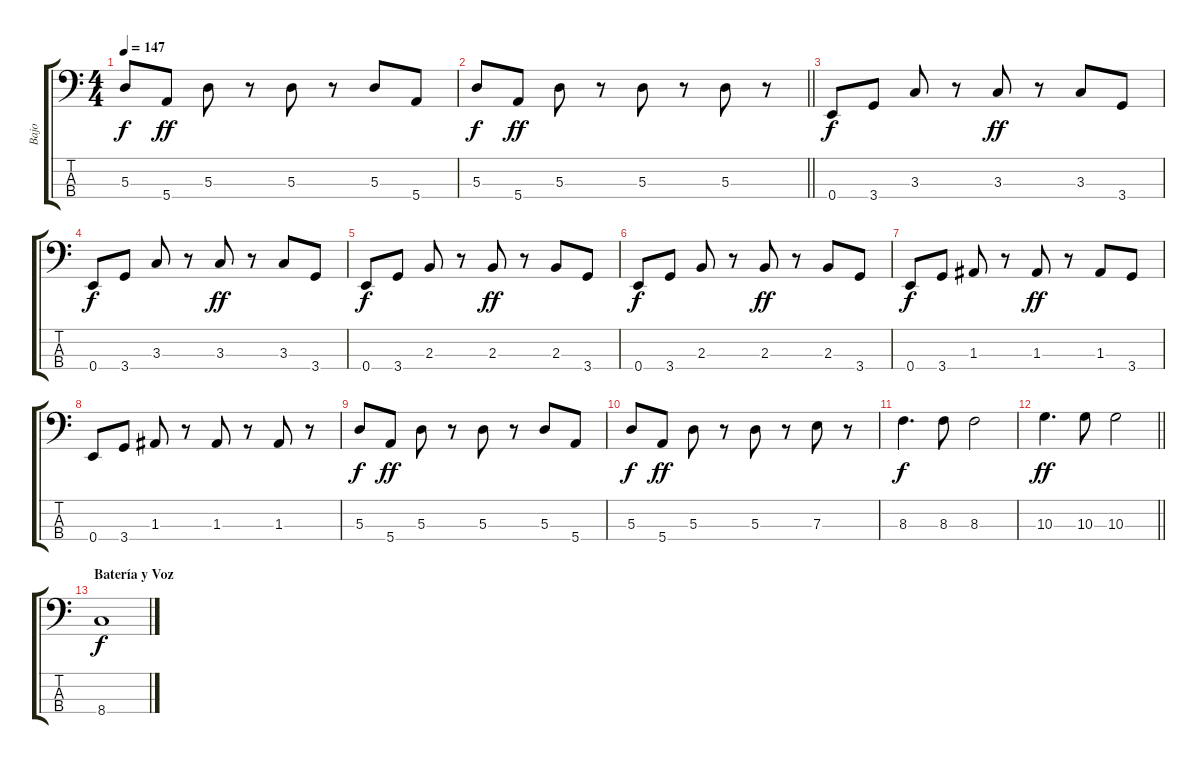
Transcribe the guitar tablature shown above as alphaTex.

\track ("Bajo" "Bajo") {instrument electricbasspick}
\staff {score tabs}
\tuning (G2 D2 A1 E1) {hide}
\ts (4 4)
\tempo 147
\clef f4
\ks c
5.3.8{dy f} 5.4.8{dy ff} 5.3.8 r.8 5.3.8 r.8 5.3.8 5.4.8 |
\barLineRight lightlight
5.3.8{dy f} 5.4.8{dy ff} 5.3.8 r.8 5.3.8 r.8 5.3.8 r.8 |
0.4.8{dy f} 3.4.8 3.3.8 r.8 3.3.8{dy ff} r.8 3.3.8 3.4.8 |
0.4.8{dy f} 3.4.8 3.3.8 r.8 3.3.8{dy ff} r.8 3.3.8 3.4.8 |
0.4.8{dy f} 3.4.8 2.3.8 r.8 2.3.8{dy ff} r.8 2.3.8 3.4.8 |
0.4.8{dy f} 3.4.8 2.3.8 r.8 2.3.8{dy ff} r.8 2.3.8 3.4.8 |
0.4.8{dy f} 3.4.8 1.3.8 r.8 1.3.8{dy ff} r.8 1.3.8 3.4.8 |
0.4.8 3.4.8 1.3.8 r.8 1.3.8 r.8 1.3.8 r.8 |
5.3.8{dy f} 5.4.8{dy ff} 5.3.8 r.8 5.3.8 r.8 5.3.8 5.4.8 |
5.3.8{dy f} 5.4.8{dy ff} 5.3.8 r.8 5.3.8 r.8 7.3.8 r.8 |
8.3.4{d dy f} 8.3.8 8.3.2 |
\barLineRight lightlight
10.3.4{d dy ff} 10.3.8 10.3.2 |
\section ("" "Batería y Voz")
8.4.1{dy f}
